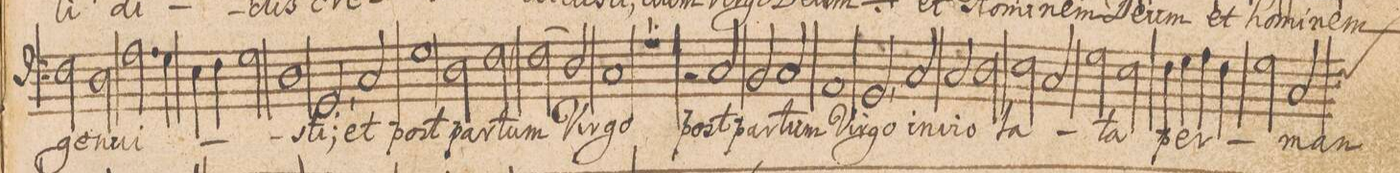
**kern	**text
*I"BASSUS.	*
*clefF4	*
*k[]	*
*met(c|)	*
*M2/1	*
2F\	ge-
2D\	-nu-
2.A\	-i-
4G\	.
=40-	=40-
4E\	.
4F\	.
2G\	.
1D\	.
=41-	=41-
2GG,</	sti;
2C/	et
1G\	post
=42-	=42-
2D\	par-
2F,<\	-tum
(2F\	Vir-
2D/)	.
=43-	=43-
1C/	-go
1r	.
=44-	=44-
2r	.
2C/	post
2BB/	par-
2C/	-tum
=45-	=45-
1AA/	Vir-
2GG,</	-go
2C/	in-
=46-	=46-
2C/	-vi-
2D\	-o-
2E\	-la-
2C/	.
=47-	=47-
2G\	.
2E\	-ta
4F\	per-
4G\	.
4A\	.
4F\	.
=48-	=48-
2G\	.
*custos:F	*
2C/	man-
*-	*-
